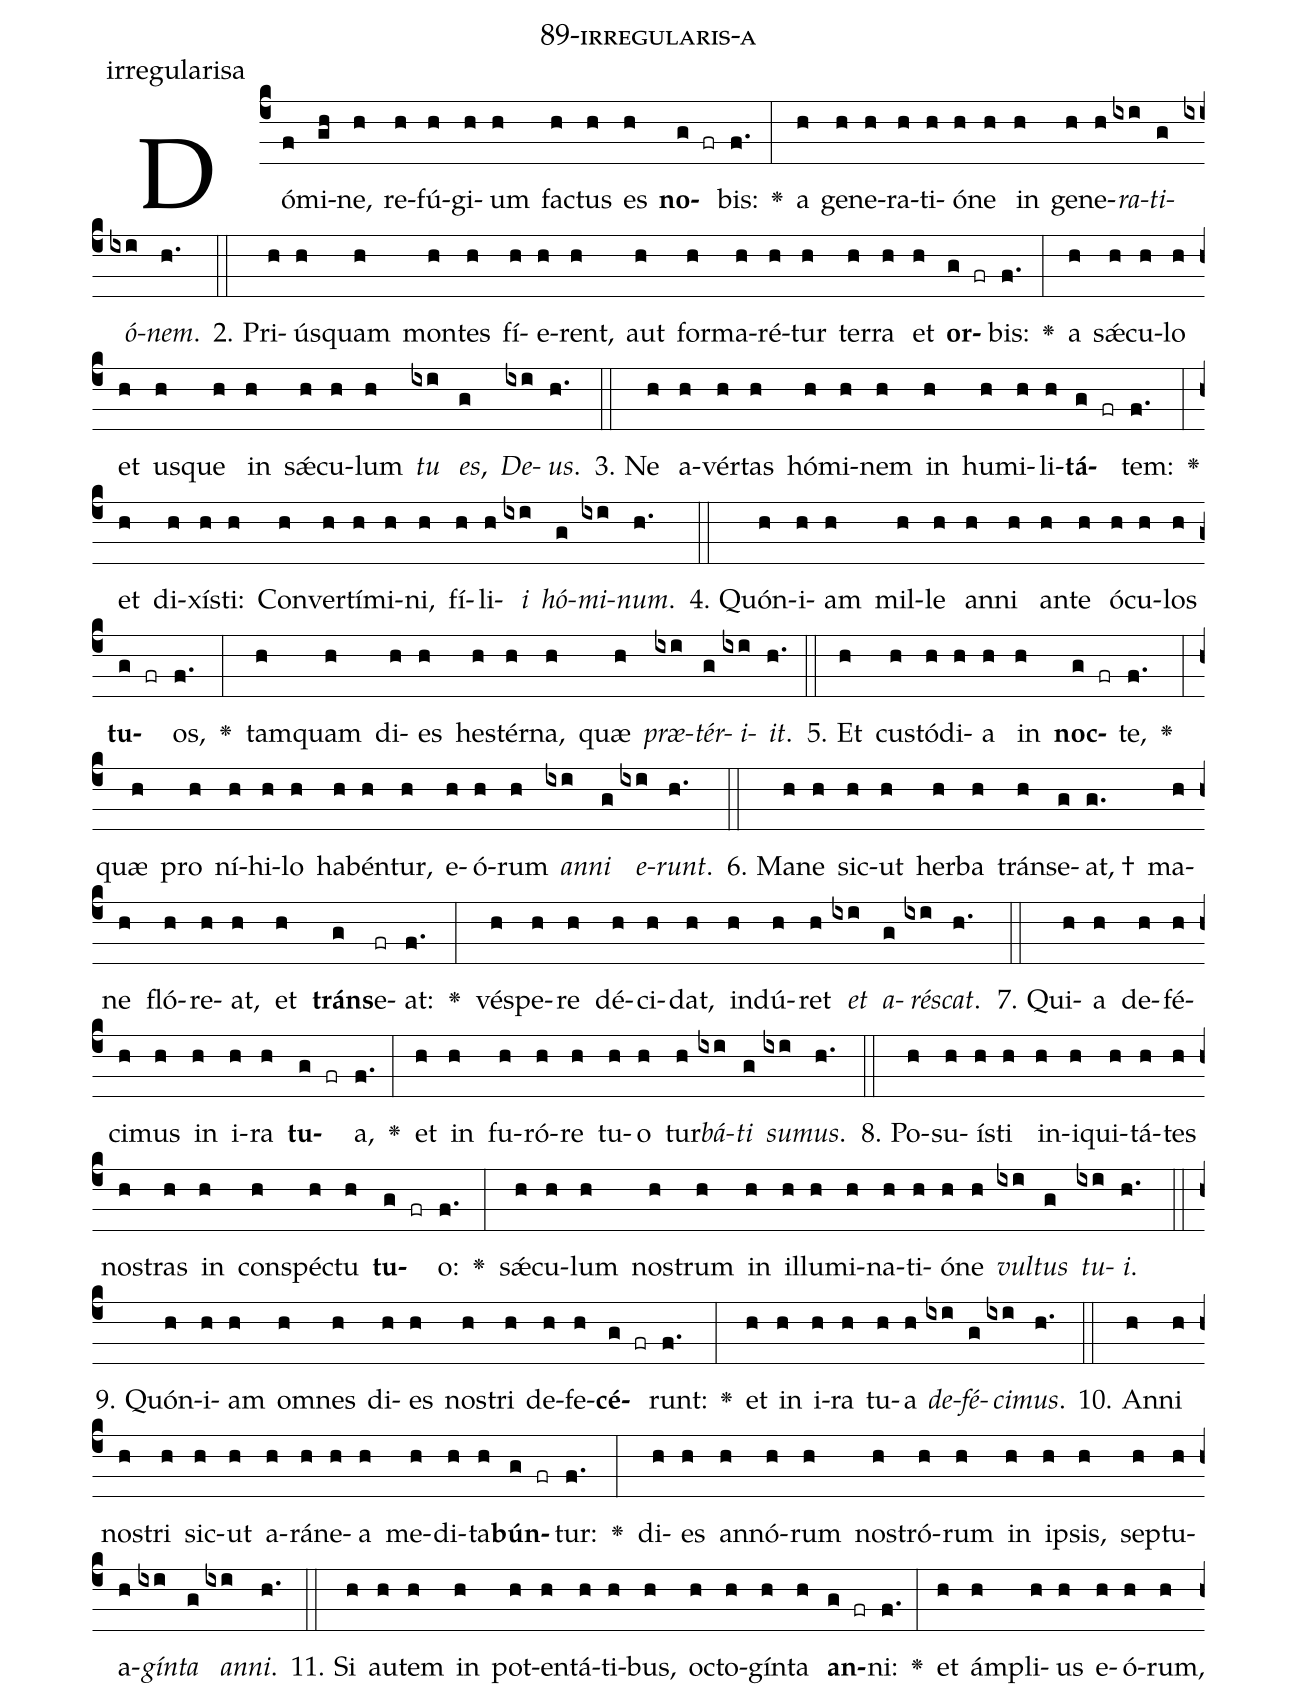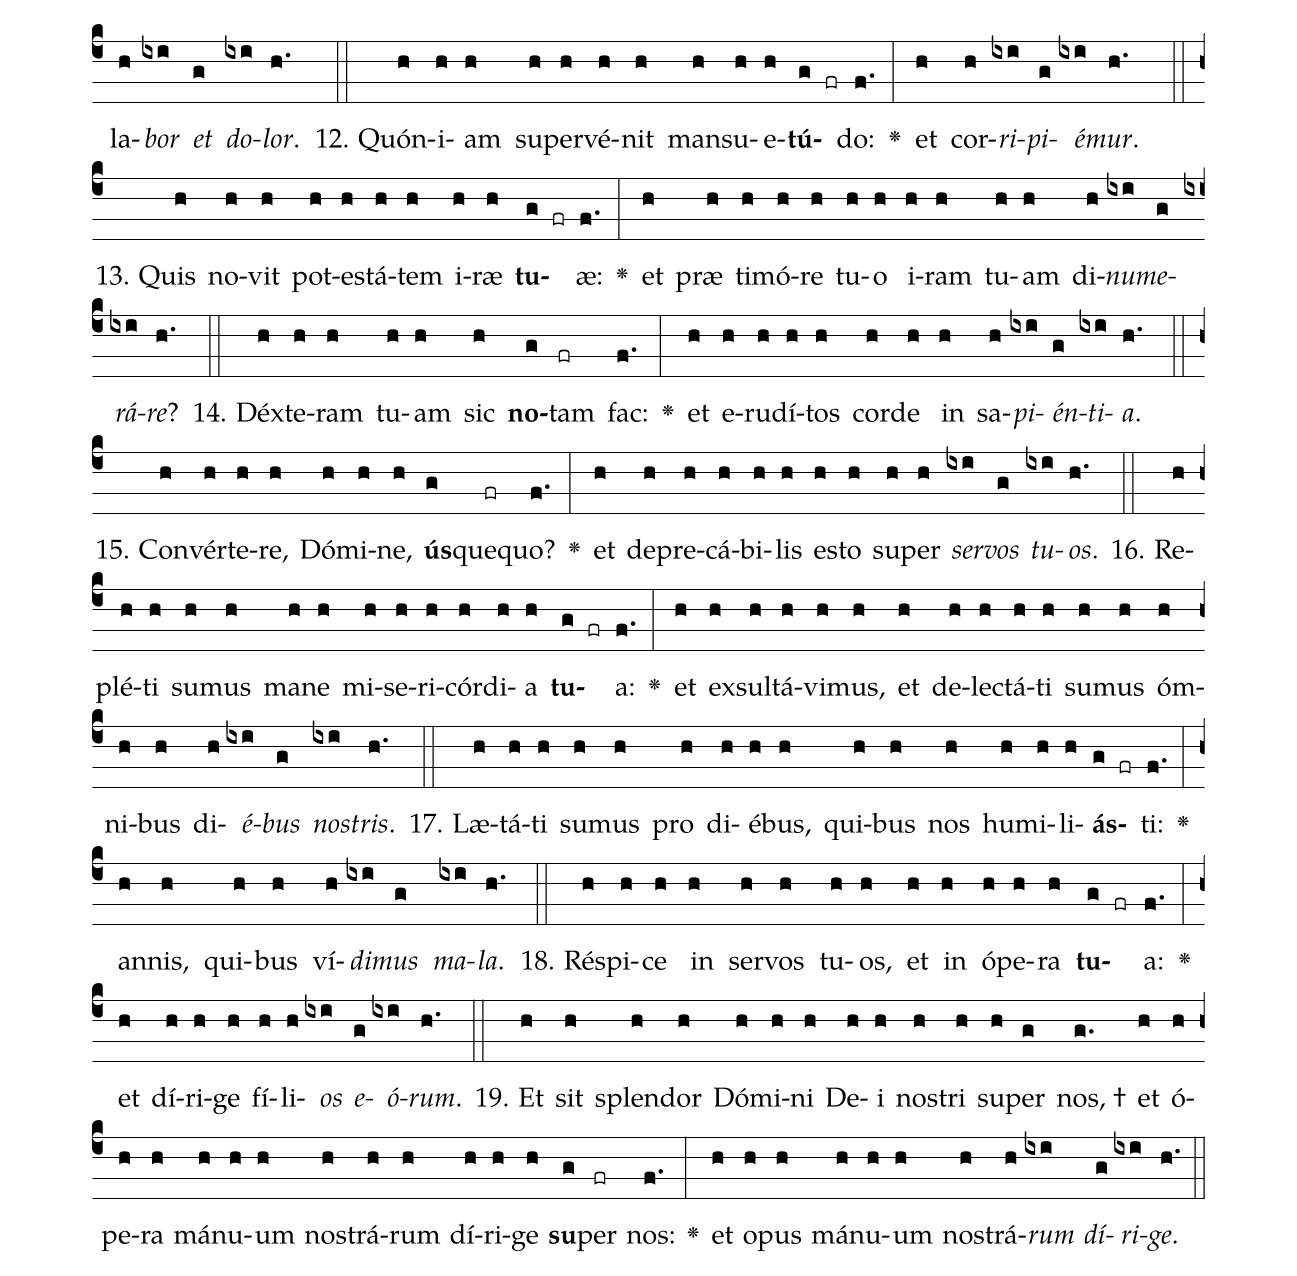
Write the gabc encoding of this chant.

name: 89-irregularis-a;
annotation: irregularisa;
%%
(c4)Dó(f)mi(gh)ne,(h) re(h)fú(h)gi(h)um(h) fac(h)tus(h) es(h) <b>no</b>(g fr)bis:(f.) <v>\greheightstar</v>(:) a(h) ge(h)ne(h)ra(h)ti(h)ó(h)ne(h) in(h) ge(h)ne(h)<i>ra</i>(ixi)<i>ti</i>(g)<i>ó</i>(ixi)<i>nem</i>.(h.) (::)
2. Pri(h)ús(h)quam(h) mon(h)tes(h) fí(h)e(h)rent,(h) aut(h) for(h)ma(h)ré(h)tur(h) ter(h)ra(h) et(h) <b>or</b>(g fr)bis:(f.) <v>\greheightstar</v>(:) a(h) sǽ(h)cu(h)lo(h) et(h) us(h)que(h) in(h) sǽ(h)cu(h)lum(h) <i>tu</i>(ixi) <i>es</i>,(g) <i>De</i>(ixi)<i>us</i>.(h.) (::)
3. Ne(h) a(h)vér(h)tas(h) hó(h)mi(h)nem(h) in(h) hu(h)mi(h)li(h)<b>tá</b>(g fr)tem:(f.) <v>\greheightstar</v>(:) et(h) di(h)xís(h)ti:(h) Con(h)ver(h)tí(h)mi(h)ni,(h) fí(h)li(h)<i>i</i>(ixi) <i>hó</i>(g)<i>mi</i>(ixi)<i>num</i>.(h.) (::)
4. Quón(h)i(h)am(h) mil(h)le(h) an(h)ni(h) an(h)te(h) ó(h)cu(h)los(h) <b>tu</b>(g fr)os,(f.) <v>\greheightstar</v>(:) tam(h)quam(h) di(h)es(h) hes(h)tér(h)na,(h) quæ(h) <i>præ</i>(ixi)<i>tér</i>(g)<i>i</i>(ixi)<i>it</i>.(h.) (::)
5. Et(h) cus(h)tó(h)di(h)a(h) in(h) <b>noc</b>(g fr)te,(f.) <v>\greheightstar</v>(:) quæ(h) pro(h) ní(h)hi(h)lo(h) ha(h)bén(h)tur,(h) e(h)ó(h)rum(h) <i>an</i>(ixi)<i>ni</i>(g) <i>e</i>(ixi)<i>runt</i>.(h.) (::)
6. Ma(h)ne(h) sic(h)ut(h) her(h)ba(h) tráns(h)e(g)at, †(g.) ma(h)ne(h) fló(h)re(h)at,(h) et(h) <b>tráns</b>(g)e(fr)at:(f.) <v>\greheightstar</v>(:) vés(h)pe(h)re(h) dé(h)ci(h)dat,(h) in(h)dú(h)ret(h) <i>et</i>(ixi) <i>a</i>(g)<i>rés</i>(ixi)<i>cat</i>.(h.) (::)
7. Qui(h)a(h) de(h)fé(h)ci(h)mus(h) in(h) i(h)ra(h) <b>tu</b>(g fr)a,(f.) <v>\greheightstar</v>(:) et(h) in(h) fu(h)ró(h)re(h) tu(h)o(h) tur(h)<i>bá</i>(ixi)<i>ti</i>(g) <i>su</i>(ixi)<i>mus</i>.(h.) (::)
8. Po(h)su(h)ís(h)ti(h) in(h)i(h)qui(h)tá(h)tes(h) nos(h)tras(h) in(h) con(h)spéc(h)tu(h) <b>tu</b>(g fr)o:(f.) <v>\greheightstar</v>(:) sǽ(h)cu(h)lum(h) nos(h)trum(h) in(h) il(h)lu(h)mi(h)na(h)ti(h)ó(h)ne(h) <i>vul</i>(ixi)<i>tus</i>(g) <i>tu</i>(ixi)<i>i</i>.(h.) (::)
9. Quón(h)i(h)am(h) om(h)nes(h) di(h)es(h) nos(h)tri(h) de(h)fe(h)<b>cé</b>(g fr)runt:(f.) <v>\greheightstar</v>(:) et(h) in(h) i(h)ra(h) tu(h)a(h) <i>de</i>(ixi)<i>fé</i>(g)<i>ci</i>(ixi)<i>mus</i>.(h.) (::)
10. An(h)ni(h) nos(h)tri(h) sic(h)ut(h) a(h)rá(h)ne(h)a(h) me(h)di(h)ta(h)<b>bún</b>(g fr)tur:(f.) <v>\greheightstar</v>(:) di(h)es(h) an(h)nó(h)rum(h) nos(h)tró(h)rum(h) in(h) ip(h)sis,(h) sep(h)tu(h)a(h)<i>gín</i>(ixi)<i>ta</i>(g) <i>an</i>(ixi)<i>ni</i>.(h.) (::)
11. Si(h) au(h)tem(h) in(h) pot(h)en(h)tá(h)ti(h)bus,(h) oc(h)to(h)gín(h)ta(h) <b>an</b>(g fr)ni:(f.) <v>\greheightstar</v>(:) et(h) ám(h)pli(h)us(h) e(h)ó(h)rum,(h) la(h)<i>bor</i>(ixi) <i>et</i>(g) <i>do</i>(ixi)<i>lor</i>.(h.) (::)
12. Quón(h)i(h)am(h) su(h)per(h)vé(h)nit(h) man(h)su(h)e(h)<b>tú</b>(g fr)do:(f.) <v>\greheightstar</v>(:) et(h) cor(h)<i>ri</i>(ixi)<i>pi</i>(g)<i>é</i>(ixi)<i>mur</i>.(h.) (::)
13. Quis(h) no(h)vit(h) pot(h)es(h)tá(h)tem(h) i(h)ræ(h) <b>tu</b>(g fr)æ:(f.) <v>\greheightstar</v>(:) et(h) præ(h) ti(h)mó(h)re(h) tu(h)o(h) i(h)ram(h) tu(h)am(h) di(h)<i>nu</i>(ixi)<i>me</i>(g)<i>rá</i>(ixi)<i>re</i>?(h.) (::)
14. Déx(h)te(h)ram(h) tu(h)am(h) sic(h) <b>no</b>(g)tam(fr) fac:(f.) <v>\greheightstar</v>(:) et(h) e(h)ru(h)dí(h)tos(h) cor(h)de(h) in(h) sa(h)<i>pi</i>(ixi)<i>én</i>(g)<i>ti</i>(ixi)<i>a</i>.(h.) (::)
15. Con(h)vér(h)te(h)re,(h) Dó(h)mi(h)ne,(h) <b>ús</b>(g)que(fr)quo?(f.) <v>\greheightstar</v>(:) et(h) de(h)pre(h)cá(h)bi(h)lis(h) es(h)to(h) su(h)per(h) <i>ser</i>(ixi)<i>vos</i>(g) <i>tu</i>(ixi)<i>os</i>.(h.) (::)
16. Re(h)plé(h)ti(h) su(h)mus(h) ma(h)ne(h) mi(h)se(h)ri(h)cór(h)di(h)a(h) <b>tu</b>(g fr)a:(f.) <v>\greheightstar</v>(:) et(h) ex(h)sul(h)tá(h)vi(h)mus,(h) et(h) de(h)lec(h)tá(h)ti(h) su(h)mus(h) óm(h)ni(h)bus(h) di(h)<i>é</i>(ixi)<i>bus</i>(g) <i>nos</i>(ixi)<i>tris</i>.(h.) (::)
17. Læ(h)tá(h)ti(h) su(h)mus(h) pro(h) di(h)é(h)bus,(h) qui(h)bus(h) nos(h) hu(h)mi(h)li(h)<b>ás</b>(g fr)ti:(f.) <v>\greheightstar</v>(:) an(h)nis,(h) qui(h)bus(h) ví(h)<i>di</i>(ixi)<i>mus</i>(g) <i>ma</i>(ixi)<i>la</i>.(h.) (::)
18. Ré(h)spi(h)ce(h) in(h) ser(h)vos(h) tu(h)os,(h) et(h) in(h) ó(h)pe(h)ra(h) <b>tu</b>(g fr)a:(f.) <v>\greheightstar</v>(:) et(h) dí(h)ri(h)ge(h) fí(h)li(h)<i>os</i>(ixi) <i>e</i>(g)<i>ó</i>(ixi)<i>rum</i>.(h.) (::)
19. Et(h) sit(h) splen(h)dor(h) Dó(h)mi(h)ni(h) De(h)i(h) nos(h)tri(h) su(h)per(g) nos, †(g.) et(h) ó(h)pe(h)ra(h) má(h)nu(h)um(h) nos(h)trá(h)rum(h) dí(h)ri(h)ge(h) <b>su</b>(g)per(fr) nos:(f.) <v>\greheightstar</v>(:) et(h) o(h)pus(h) má(h)nu(h)um(h) nos(h)trá(h)<i>rum</i>(ixi) <i>dí</i>(g)<i>ri</i>(ixi)<i>ge</i>.(h.) (::)
